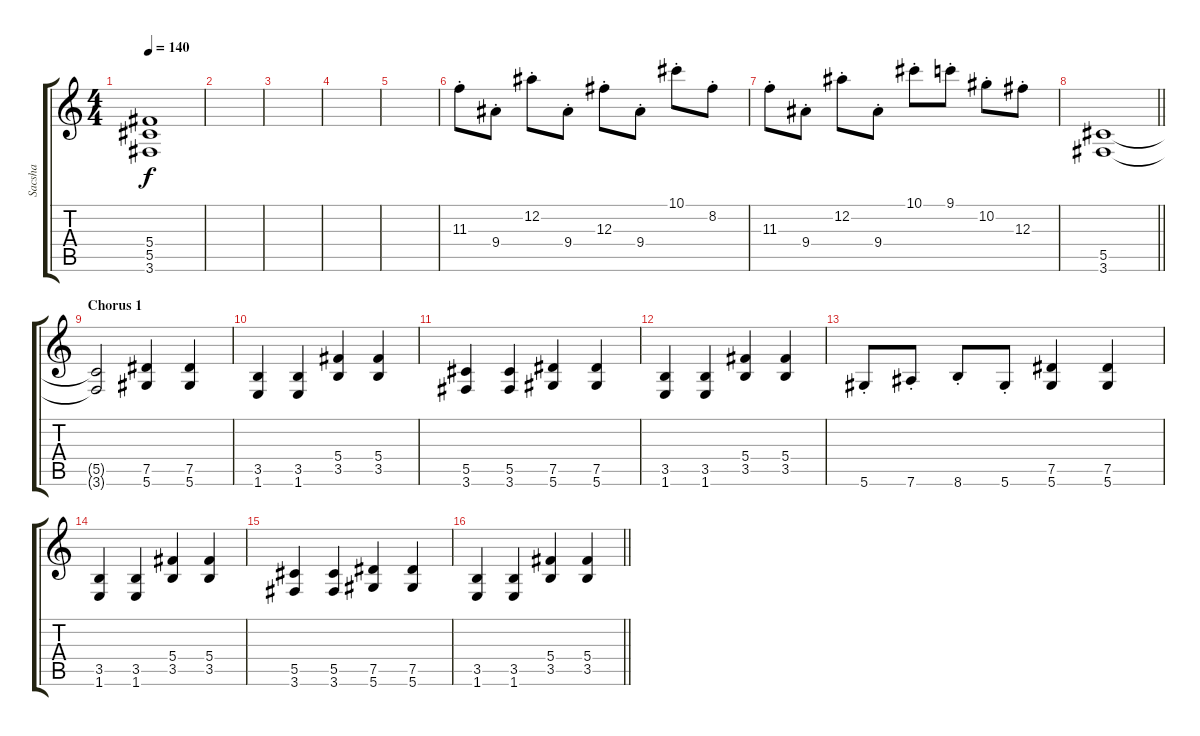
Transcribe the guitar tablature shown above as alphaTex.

\track ("Sacsha" "Sacsha") {instrument distortionguitar}
\staff {score tabs}
\tuning (Eb4 Bb3 Gb3 Db3 Ab2 Eb2) {hide}
\ts (4 4)
\tempo 140
\clef g2
\ks c
(5.4{t} 5.5{t} 3.6{t}).1{dy f} |
|
|
|
|
11.3{st}.8 9.4{st}.8 12.2{st}.8 9.4{st}.8 12.3{st}.8 9.4{st}.8 10.1{st}.8 8.2{st}.8 |
11.3{st}.8 9.4{st}.8 12.2{st}.8 9.4{st}.8 10.1{st}.8 9.1{st}.8 10.2{st}.8 12.3{st}.8 |
\barLineRight lightlight
(5.5 3.6).1 |
\section ("" "Chorus 1")
(5.5{t} 3.6{t}).2 (7.5 5.6).4 (7.5 5.6).4 |
(3.5 1.6).4 (3.5 1.6).4 (5.4 3.5).4 (5.4 3.5).4 |
(5.5 3.6).4 (5.5 3.6).4 (7.5 5.6).4 (7.5 5.6).4 |
(3.5 1.6).4 (3.5 1.6).4 (5.4 3.5).4 (5.4 3.5).4 |
5.6{st}.8 7.6{st}.8 8.6{st}.8 5.6{st}.8 (7.5 5.6).4 (7.5 5.6).4 |
(3.5 1.6).4 (3.5 1.6).4 (5.4 3.5).4 (5.4 3.5).4 |
(5.5 3.6).4 (5.5 3.6).4 (7.5 5.6).4 (7.5 5.6).4 |
\barLineRight lightlight
(3.5 1.6).4 (3.5 1.6).4 (5.4 3.5).4 (5.4 3.5).4
